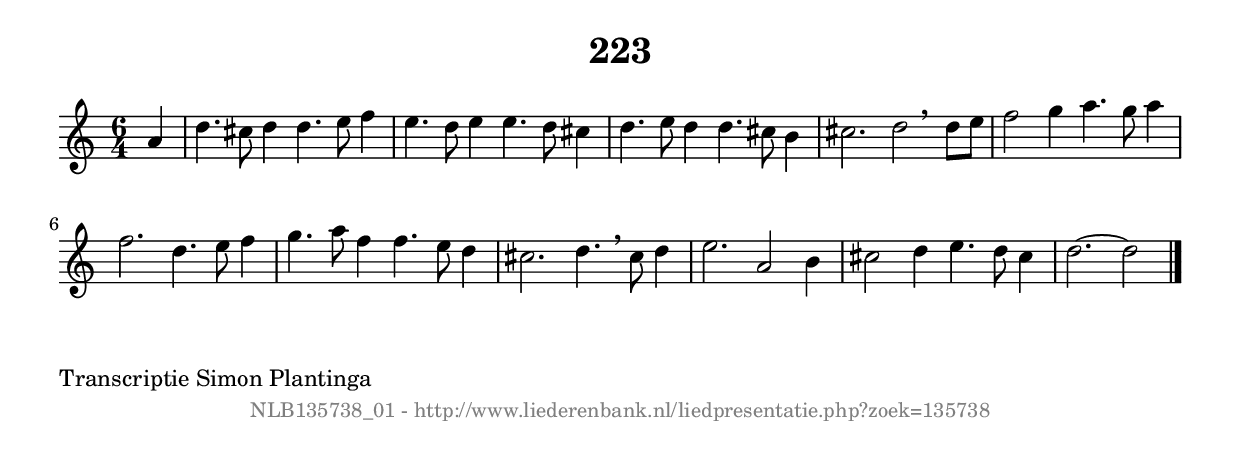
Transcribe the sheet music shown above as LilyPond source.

%
% produced by wce2krn 1.64 (7 June 2014)
%
\version"2.16"
#(append! paper-alist '(("long" . (cons (* 210 mm) (* 2000 mm)))))
#(set-default-paper-size "long")
sb = {\breathe}
mBreak = {\breathe }
bBreak = {\breathe }
x = {\once\override NoteHead #'style = #'cross }
gl=\glissando
itime={\override Staff.TimeSignature #'stencil = ##f }
ficta = {\once\set suggestAccidentals = ##t}
fine = {\once\override Score.RehearsalMark #'self-alignment-X = #1 \mark \markup {\italic{Fine}}}
dc = {\once\override Score.RehearsalMark #'self-alignment-X = #1 \mark \markup {\italic{D.C.}}}
dcf = {\once\override Score.RehearsalMark #'self-alignment-X = #1 \mark \markup {\italic{D.C. al Fine}}}
dcc = {\once\override Score.RehearsalMark #'self-alignment-X = #1 \mark \markup {\italic{D.C. al Coda}}}
ds = {\once\override Score.RehearsalMark #'self-alignment-X = #1 \mark \markup {\italic{D.S.}}}
dsf = {\once\override Score.RehearsalMark #'self-alignment-X = #1 \mark \markup {\italic{D.S. al Fine}}}
dsc = {\once\override Score.RehearsalMark #'self-alignment-X = #1 \mark \markup {\italic{D.S. al Coda}}}
pv = {\set Score.repeatCommands = #'((volta "1"))}
sv = {\set Score.repeatCommands = #'((volta "2"))}
tv = {\set Score.repeatCommands = #'((volta "3"))}
qv = {\set Score.repeatCommands = #'((volta "4"))}
xv = {\set Score.repeatCommands = #'((volta #f))}
\header{ tagline = ""
title = "223"
}
\score {{
\key d \dorian
\relative g'
{
\set melismaBusyProperties = #'()
\partial 32*8
\time 6/4
\tempo 4=120
\override Score.MetronomeMark #'transparent = ##t
\override Score.RehearsalMark #'break-visibility = #(vector #t #t #f)
a4 | d4. cis8 d4 d4. e8 f4 | e4. d8 e4 e4. d8 cis4 | d4. e8 d4 d4. cis8 b4 | cis2. d2 \bar ":|:" \bBreak
d8 e8 | f2 g4 a4. g8 a4 | f2. d4. e8 f4 | g4. a8 f4 f4. e8 d4 | cis2. d4. \mBreak
cis8 d4 | e2. a,2 b4 | cis2 d4 e4. d8 cis4 | d2.~ d2 \bar "|."
 }}
 \midi { }
 \layout {
            indent = 0.0\cm
}
}
\markup { \wordwrap-string #" 
Transcriptie Simon Plantinga
"}
\markup { \vspace #0 } \markup { \with-color #grey \fill-line { \center-column { \smaller "NLB135738_01 - http://www.liederenbank.nl/liedpresentatie.php?zoek=135738" } } }
